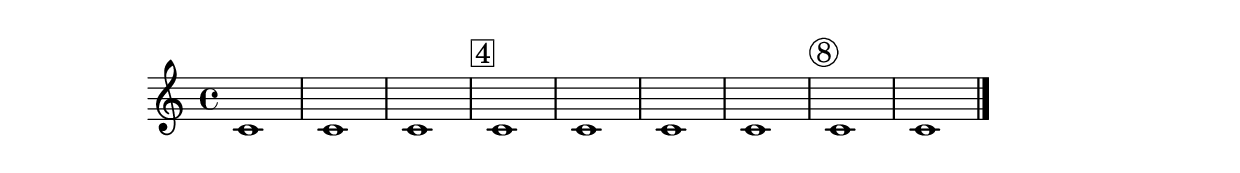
%% Do not edit this file; it is auto-generated from LSR http://lsr.dsi.unimi.it
%% This file is in the public domain.
\version "2.13.1"

\header {
  lsrtags = "rhythms, tweaks-and-overrides"

  texidoc = "
Bar numbers can also be printed inside boxes or circles.



"
  doctitle = "Printing bar numbers inside boxes or circles"
} % begin verbatim

\relative c'{
  % Prevent bar numbers at the end of a line and permit them elsewhere
  \override Score.BarNumber  #'break-visibility = #end-of-line-invisible
  \set Score.barNumberVisibility = #(every-nth-bar-number-visible 4)

  % Increase the size of the bar number by 2
  \override Score.BarNumber #'font-size = #2

  % Draw a box round the following bar number(s)
  \override Score.BarNumber #'stencil
    = #(make-stencil-boxer 0.1 0.25 ly:text-interface::print)
  \repeat unfold 5 { c1 }

  % Draw a circle round the following bar number(s)
  \override Score.BarNumber #'stencil
    = #(make-stencil-circler 0.1 0.25 ly:text-interface::print)
  \repeat unfold 4 { c1 } \bar "|."
}
